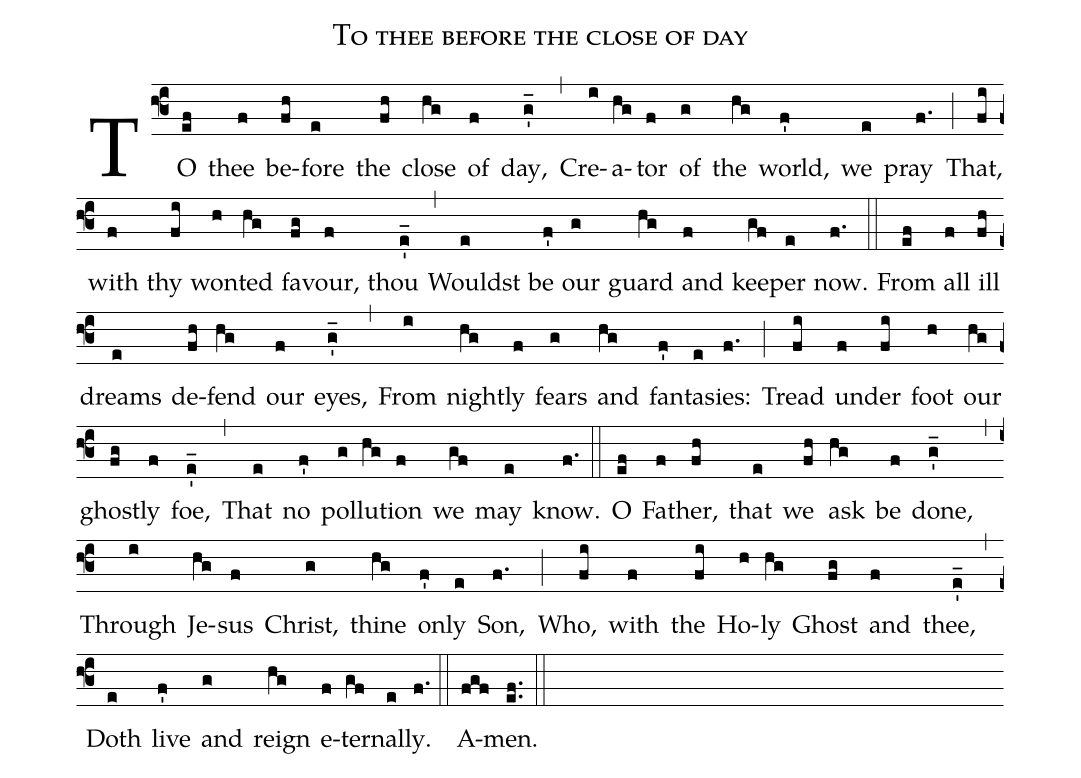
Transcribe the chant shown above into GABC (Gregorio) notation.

name: To thee before the close of day;
%%
(f3) TO(ef) thee(f) be(fh)fore(e) the(fh) close(hg) of(f) day,(g_') (,)
Cre(i)a(hg)tor(f) of(g) the(hg) world,(f') we(e) pray(f.) (;)
That,(fi) with(f) thy(fi) won(h)ted(hg) fa(fg)vour,(f) thou(e_') (,)
Wouldst(e) be(f') our(g) guard(hg) and(f) kee(gf)per(e) now.(f.) (::)

From(ef) all(f) ill(fh) dreams(e) de(fh)fend(hg) our(f) eyes,(g_') (,)
From(i) night(hg)ly(f) fears(g) and(hg) fan(f')ta(e)sies:(f.) (;)
Tread(fi) un(f)der(fi) foot(h) our(hg) ghost(fg)ly(f) foe,(e_') (,)
That(e) no(f') pol(g)lu(hg)tion(f) we(gf) may(e) know.(f.) (::)

O(ef) Fa(f)ther,(fh) that(e) we(fh) ask(hg) be(f) done,(g_') (,)
Through(i) Je(hg)sus(f) Christ,(g) thine(hg) on(f')ly(e) Son,(f.) (;)
Who,(fi) with(f) the(fi) Ho(h)ly(hg) Ghost(fg) and(f) thee,(e_') (,)
Doth(e) live(f') and(g) reign(hg) e(f)ter(gf)nal(e)ly.(f.) (::)

A(fgf)men.(ef..) (::)
